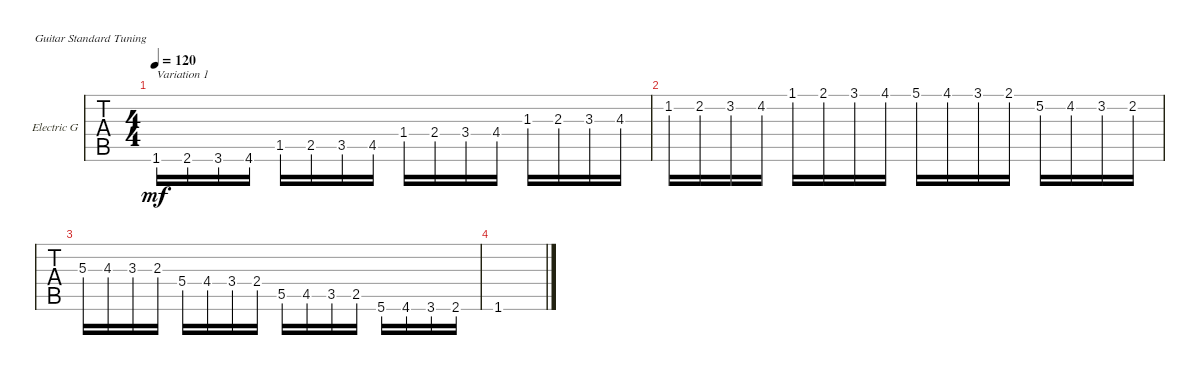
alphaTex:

\defaultSystemsLayout 4
\bracketExtendMode groupsimilarinstruments
\firstSystemTrackNameOrientation horizontal
\otherSystemsTrackNameOrientation horizontal
\track ("Electric Guitar" "Electric G") {instrument electricguitarclean}
\staff {tabs}
\tuning (E4 B3 G3 D3 A2 E2)
\ts (4 4)
\tempo 120
\clef g2
\ks c
1.6{lf 2}.16{txt "Variation 1" dy mf instrument electricguitarclean} 2.6{lf 3}.16 3.6{lf 4}.16 4.6{lf 5}.16 1.5{lf 2}.16 2.5{lf 3}.16 3.5{lf 4}.16 4.5{lf 5}.16 1.4.16 2.4.16 3.4.16 4.4.16 1.3.16 2.3.16 3.3.16 4.3.16 |
1.2.16 2.2.16 3.2.16 4.2.16 1.1.16 2.1.16 3.1.16 4.1.16 5.1.16 4.1.16 3.1.16 2.1.16 5.2.16 4.2.16 3.2.16 2.2.16 |
\scale
0.540985 5.3.16 4.3.16 3.3.16 2.3.16 5.4.16 4.4.16 3.4.16 2.4.16 5.5.16 4.5.16 3.5.16 2.5.16 5.6.16 4.6.16 3.6.16 2.6.16 |
\scale
0.458003 1.6.1
